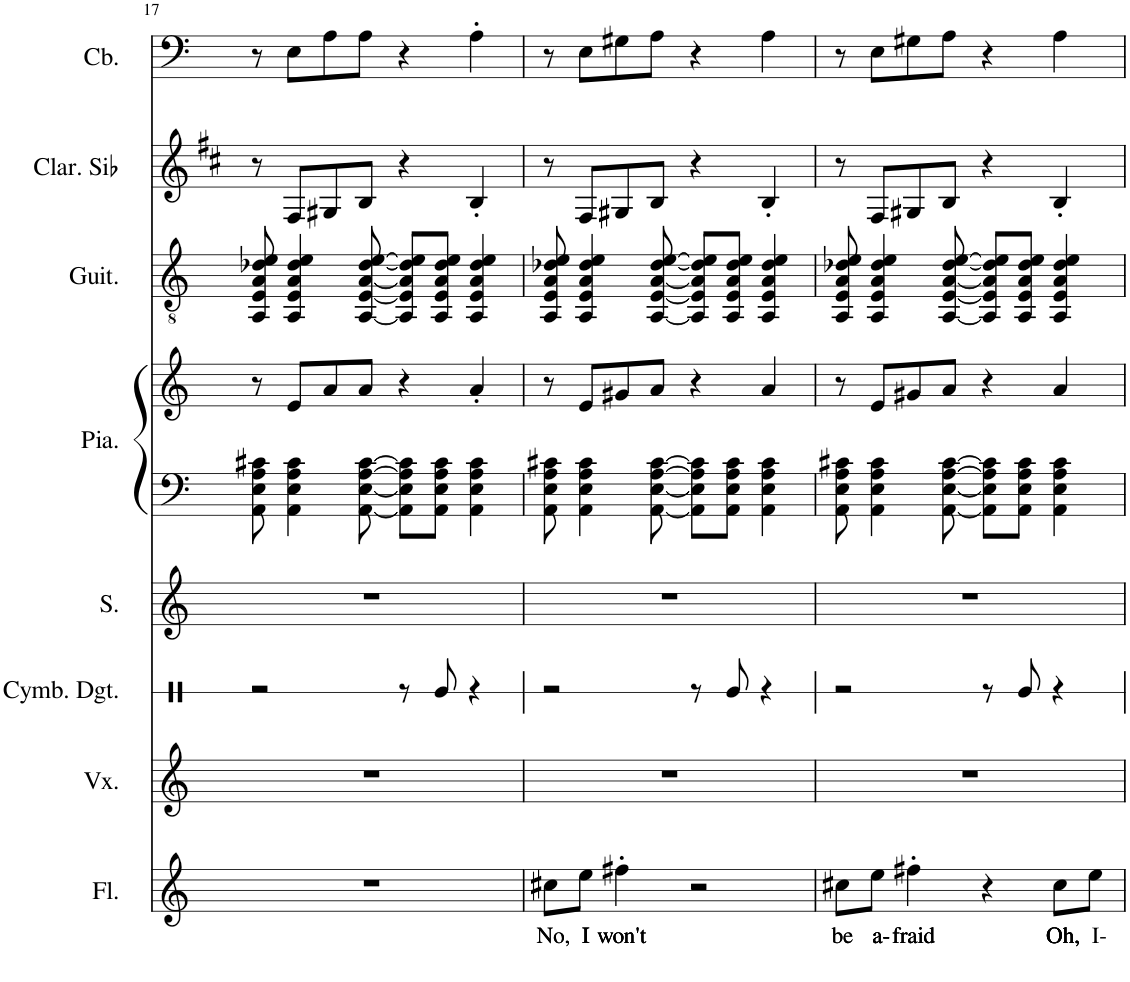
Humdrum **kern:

**kern	**text	**kern	**kern	**kern	**kern	**kern	**kern	**kern	**kern
*part8	*part8	*part7	*part6	*part5	*part4	*part4	*part3	*part2	*part1
*staff9	*staff9	*staff8	*staff7	*staff6	*staff5	*staff4	*staff3	*staff2	*staff1
*I"Flûte	*	*I"Voix, Voice Ohh	*I"Cymbales à doigts, Percusión	*I"Soprano, Voice Ahh	*I"Piano	*	*I"Guitare classique	*I"Clarinette en Sib	*I"Contrebasse
*I'Fl.	*	*I'Vx.	*I'Cymb. Dgt.	*I'S.	*I'Pia.	*	*I'Guit.	*I'Clar. Sib	*I'Cb.
!!LO:PB:g=z
*clefG2	*	*clefG2	*clefX	*clefG2	*clefF4	*clefG2	*clefGv2	*clefG2	*clefF4
*	*	*	*	*	*	*	*	*Trd1c2	*Trd7c12
*k[]	*	*k[]	*k[]	*k[]	*k[]	*k[]	*k[]	*k[f#c#]	*k[]
*M4/4	*	*M4/4	*M4/4	*M4/4	*M4/4	*M4/4	*M4/4	*M4/4	*M4/4
=17	=17	=17	=17	=17	=17	=17	=17	=17	=17
1r	.	1r	2r	1r	8AA\ 8E\ 8A\ 8c#X\	8r	8AA/ 8E/ 8A/ 8d-X/ 8e/	8r	8r
.	.	.	.	.	4AA\ 4E\ 4A\ 4c#\	8e/L	4AA/ 4E/ 4A/ 4d-/ 4e/	8F#/L	8E\L
.	.	.	.	.	.	8a/	.	8G#X/	8A\
.	.	.	.	.	[8AA\ [8E\ [8A\ [8c#\	8a/J	[8AA/ [8E/ [8A/ [8d-/ [8e/	8B/J	8A\J
.	.	.	8r	.	8AA\] 8E\] 8A\] 8c#\]L	4r	8AA/] 8E/] 8A/] 8d-/] 8e/]L	4r	4r
.	.	.	8Re/	.	8AA\ 8E\ 8A\ 8c#\J	.	8AA/ 8E/ 8A/ 8d-/ 8e/J	.	.
.	.	.	4r	.	4AA\ 4E\ 4A\ 4c#\	4a'/	4AA/ 4E/ 4A/ 4d-/ 4e/	4B'/	4A'\
=18	=18	=18	=18	=18	=18	=18	=18	=18	=18
!	!LO:LY:b	!	!	!	!	!	!	!	!
8cc#X\L	No,	1r	2r	1r	8AA\ 8E\ 8A\ 8c#X\	8r	8AA/ 8E/ 8A/ 8d-X/ 8e/	8r	8r
!	!LO:LY:b	!	!	!	!	!	!	!	!
8ee\J	I	.	.	.	4AA\ 4E\ 4A\ 4c#\	8e/L	4AA/ 4E/ 4A/ 4d-/ 4e/	8F#/L	8E\L
!	!LO:LY:b	!	!	!	!	!	!	!	!
4ff#X'\	won't	.	.	.	.	8g#X/	.	8G#X/	8G#X\
.	.	.	.	.	[8AA\ [8E\ [8A\ [8c#\	8a/J	[8AA/ [8E/ [8A/ [8d-/ [8e/	8B/J	8A\J
2r	.	.	8r	.	8AA\] 8E\] 8A\] 8c#\]L	4r	8AA/] 8E/] 8A/] 8d-/] 8e/]L	4r	4r
.	.	.	8Re/	.	8AA\ 8E\ 8A\ 8c#\J	.	8AA/ 8E/ 8A/ 8d-/ 8e/J	.	.
.	.	.	4r	.	4AA\ 4E\ 4A\ 4c#\	4a/	4AA/ 4E/ 4A/ 4d-/ 4e/	4B'/	4A\
=19	=19	=19	=19	=19	=19	=19	=19	=19	=19
!	!LO:LY:b	!	!	!	!	!	!	!	!
8cc#X\L	be	1r	2r	1r	8AA\ 8E\ 8A\ 8c#X\	8r	8AA/ 8E/ 8A/ 8d-X/ 8e/	8r	8r
!	!LO:LY:b	!	!	!	!	!	!	!	!
8ee\J	a-	.	.	.	4AA\ 4E\ 4A\ 4c#\	8e/L	4AA/ 4E/ 4A/ 4d-/ 4e/	8F#/L	8E\L
!	!LO:LY:b	!	!	!	!	!	!	!	!
4ff#X'\	fraid	.	.	.	.	8g#X/	.	8G#X/	8G#X\
.	.	.	.	.	[8AA\ [8E\ [8A\ [8c#\	8a/J	[8AA/ [8E/ [8A/ [8d-/ [8e/	8B/J	8A\J
4r	.	.	8r	.	8AA\] 8E\] 8A\] 8c#\]L	4r	8AA/] 8E/] 8A/] 8d-/] 8e/]L	4r	4r
.	.	.	8Re/	.	8AA\ 8E\ 8A\ 8c#\J	.	8AA/ 8E/ 8A/ 8d-/ 8e/J	.	.
!	!LO:LY:b	!	!	!	!	!	!	!	!
8cc#\L	Oh,	.	4r	.	4AA\ 4E\ 4A\ 4c#\	4a/	4AA/ 4E/ 4A/ 4d-/ 4e/	4B'/	4A\
!	!LO:LY:b	!	!	!	!	!	!	!	!
8ee\J	I-	.	.	.	.	.	.	.	.
=	=	=	=	=	=	=	=	=	=
*-	*-	*-	*-	*-	*-	*-	*-	*-	*-
